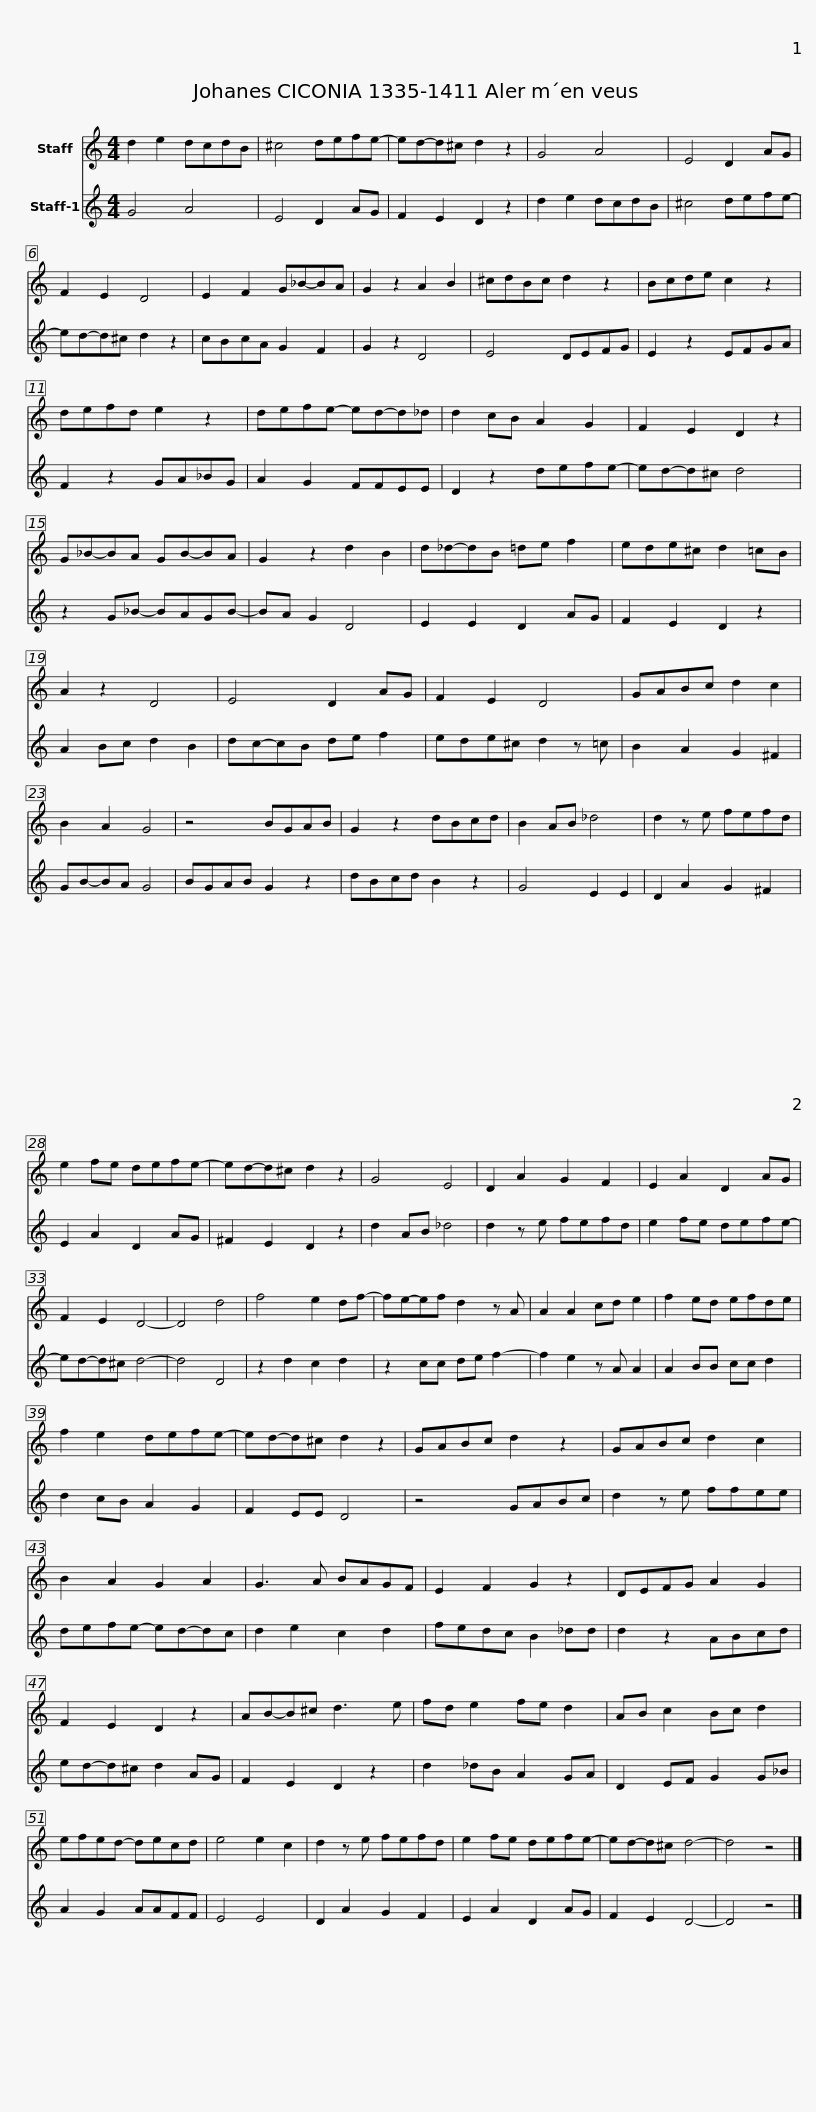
X:1
%%score 1 2
L:1/8
M:4/4
I:linebreak $
K:C
V:1 treble
V:2 treble
V:1
 d2 e2 dcdB | ^c4 defe- | ed-d^c d2 z2 | G4 A4 | E4 D2 AG | %5
 F2 E2 D4 |$ E2 F2 G_B-BA | G2 z2 A2 B2 | ^cdBc d2 z2 | Bcde c2 z2 | %10
 defd e2 z2 |$ defe- ed-d_d | d2 cB A2 G2 | F2 E2 D2 z2 | G_B-BA GB-BA | %15
 G2 z2 d2 B2 |$ d_d-dB =de f2 | ede^c d2 =cB | A2 z2 D4 | E4 D2 AG | %20
 F2 E2 D4 |$ GABc d2 c2 | B2 A2 G4 | z4 BGAB | G2 z2 dBcd | %25
 B2 AB _d4 | d2 z e fefd |$ e2 fe defe- | ed-d^c d2 z2 | G4 E4 | %30
 D2 A2 G2 F2 | E2 A2 D2 AG | F2 E2 D4- | D4 d4 |$ f4 e2 df- | %35
 fe-ef d2 z A | A2 A2 cd e2 | f2 ed efde | f2 e2 defe- | ed-d^c d2 z2 |$ %40
 GABc d2 z2 | GABc d2 c2 | B2 A2 G2 A2 | G3 A BAGF | E2 F2 G2 z2 |$ %45
 DEFG A2 G2 | F2 E2 D2 z2 | AB-B^c d3 e | fd e2 fe d2 | AB c2 Bc d2 |$ %50
 efed- decd | e4 e2 c2 | d2 z e fefd | e2 fe defe- | ed-d^c d4- | %55
 d4 z4 |] %56
V:2
 G4 A4 | E4 D2 AG | F2 E2 D2 z2 | d2 e2 dcdB | ^c4 defe- | %5
 ed-d^c d2 z2 |$ cBcA G2 F2 | G2 z2 D4 | E4 DEFG | E2 z2 EFGA | %10
 F2 z2 GA_BG |$ A2 G2 FFEE | D2 z2 defe- | ed-d^c d4 | z2 G_B- BAGB- | %15
 BA G2 D4 |$ E2 E2 D2 AG | F2 E2 D2 z2 | A2 Bc d2 B2 | dc-cB de f2 | %20
 ede^c d2 z =c |$ B2 A2 G2 ^F2 | GB-BA G4 | BGAB G2 z2 | dBcd B2 z2 | %25
 G4 E2 E2 | D2 A2 G2 ^F2 |$ E2 A2 D2 AG | ^F2 E2 D2 z2 | d2 AB _d4 | %30
 d2 z e fefd | e2 fe defe- | ed-d^c d4- | d4 D4 |$ z2 d2 c2 d2 | %35
 z2 cc de f2- | f2 e2 z A A2 | A2 BB cc d2 | d2 cB A2 G2 | F2 EE D4 |$ %40
 z4 GABc | d2 z e ffee | defe- ed-dc | d2 e2 c2 d2 | fedc B2 _dd |$ %45
 d2 z2 ABcd | ed-d^c d2 AG | F2 E2 D2 z2 | d2 _dB A2 GA | D2 EF G2 G_B |$ %50
 A2 G2 AAFF | E4 E4 | D2 A2 G2 F2 | E2 A2 D2 AG | F2 E2 D4- | %55
 D4 z4 |] %56
